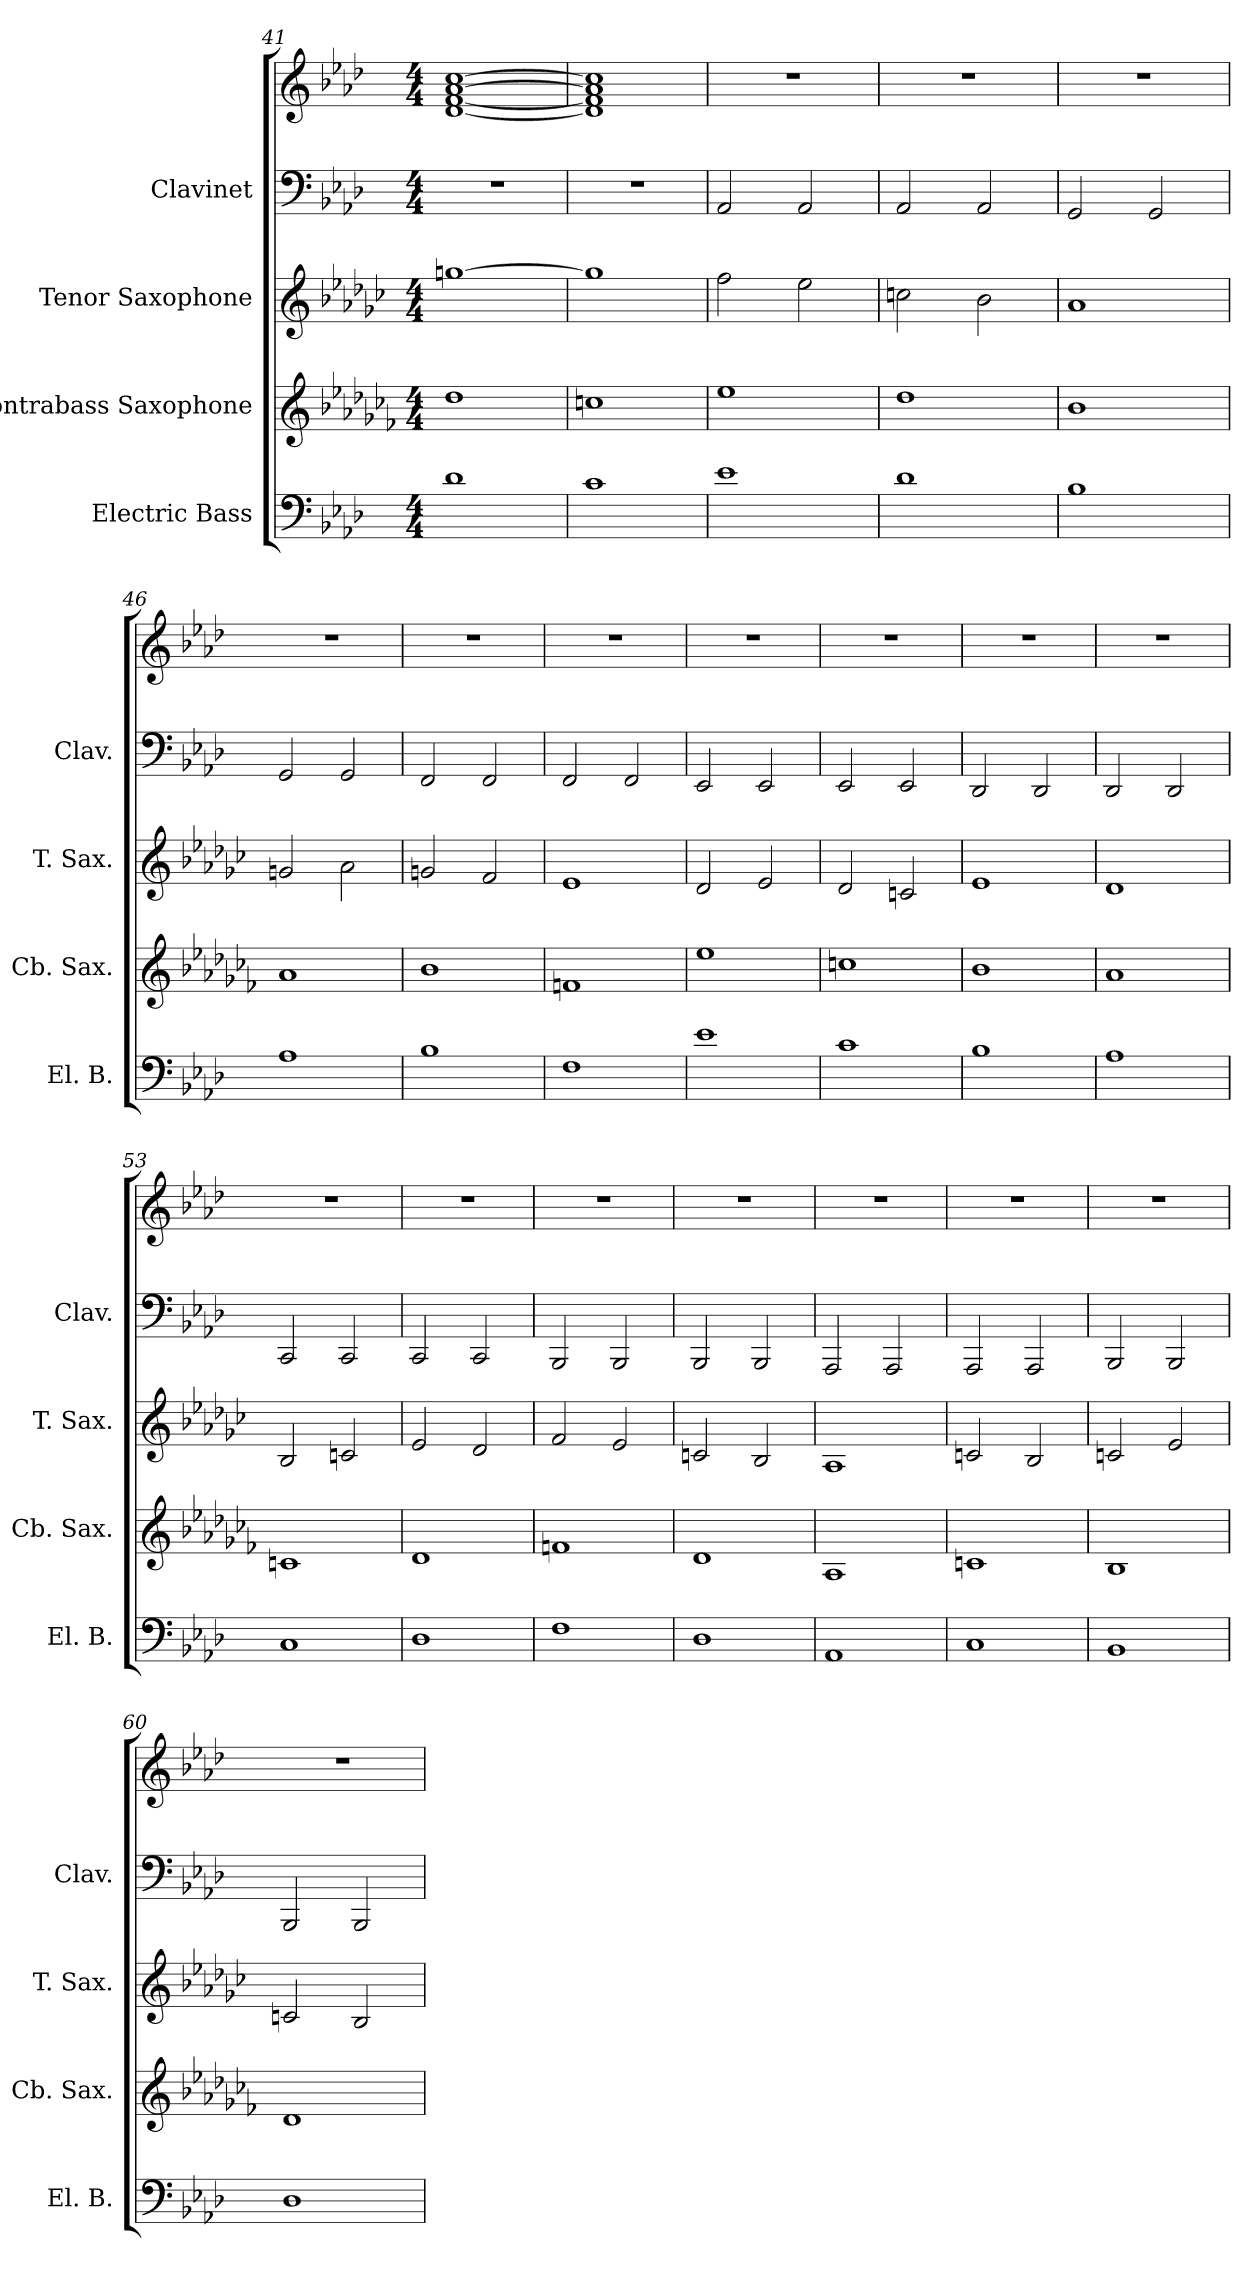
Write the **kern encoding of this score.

**kern	**kern	**kern	**kern	**kern
*part4	*part3	*part2	*part1	*part1
*staff5	*staff4	*staff3	*staff2	*staff1
*I"Electric Bass	*I"Contrabass Saxophone	*I"Tenor Saxophone	*I"Clavinet	*
*I'El. B.	*I'Cb. Sax.	*I'T. Sax.	*I'Clav.	*
*clefF4	*clefG2	*clefG2	*clefF4	*clefG2
*ITrd7c12	*ITrd19c33	*ITrd8c14	*	*
*k[b-e-a-d-]	*k[b-e-a-d-g-c-f-]	*k[b-e-a-d-g-c-]	*k[b-e-a-d-]	*k[b-e-a-d-]
*M4/4	*M4/4	*M4/4	*M4/4	*M4/4
=41	=41	=41	=41	=41
1D-	1D-	[1gn	1r	[1d- [1f [1a- [1cc
=42	=42	=42	=42	=42
1C	1Cn	1g]	1r	1d-] 1f] 1a-] 1cc]
=43	=43	=43	=43	=43
1E-	1E-	2f\	2AA-/	1r
.	.	2e-\	2AA-/	.
=44	=44	=44	=44	=44
1D-	1D-	2cn\	2AA-/	1r
.	.	2B-\	2AA-/	.
!!LO:PB:g=z
=45	=45	=45	=45	=45
1BB-	1BB-	1A-	2GG/	1r
.	.	.	2GG/	.
=46	=46	=46	=46	=46
1AA-	1AA-	2Gn/	2GG/	1r
.	.	2A-\	2GG/	.
=47	=47	=47	=47	=47
1BB-	1BB-	2Gn/	2FF/	1r
.	.	2F/	2FF/	.
=48	=48	=48	=48	=48
1FF	1FFn	1E-	2FF/	1r
.	.	.	2FF/	.
=49	=49	=49	=49	=49
1E-	1E-	2D-/	2EE-/	1r
.	.	2E-/	2EE-/	.
=50	=50	=50	=50	=50
1C	1Cn	2D-/	2EE-/	1r
.	.	2Cn/	2EE-/	.
=51	=51	=51	=51	=51
1BB-	1BB-	1E-	2DD-/	1r
.	.	.	2DD-/	.
=52	=52	=52	=52	=52
1AA-	1AA-	1D-	2DD-/	1r
.	.	.	2DD-/	.
=53	=53	=53	=53	=53
1CC	1CCn	2BB-/	2CC/	1r
.	.	2Cn/	2CC/	.
=54	=54	=54	=54	=54
1DD-	1DD-	2E-/	2CC/	1r
.	.	2D-/	2CC/	.
=55	=55	=55	=55	=55
1FF	1FFn	2F/	2BBB-/	1r
.	.	2E-/	2BBB-/	.
!!LO:LB:g=z
=56	=56	=56	=56	=56
1DD-	1DD-	2Cn/	2BBB-/	1r
.	.	2BB-/	2BBB-/	.
=57	=57	=57	=57	=57
1AAA-	1AAA-	1AA-	2AAA-/	1r
.	.	.	2AAA-/	.
=58	=58	=58	=58	=58
1CC	1CCn	2Cn/	2AAA-/	1r
.	.	2BB-/	2AAA-/	.
=59	=59	=59	=59	=59
1BBB-	1BBB-	2Cn/	2BBB-/	1r
.	.	2E-/	2BBB-/	.
=60	=60	=60	=60	=60
1DD-	1DD-	2Cn/	2BBB-/	1r
.	.	2BB-/	2BBB-/	.
=	=	=	=	=
*-	*-	*-	*-	*-
